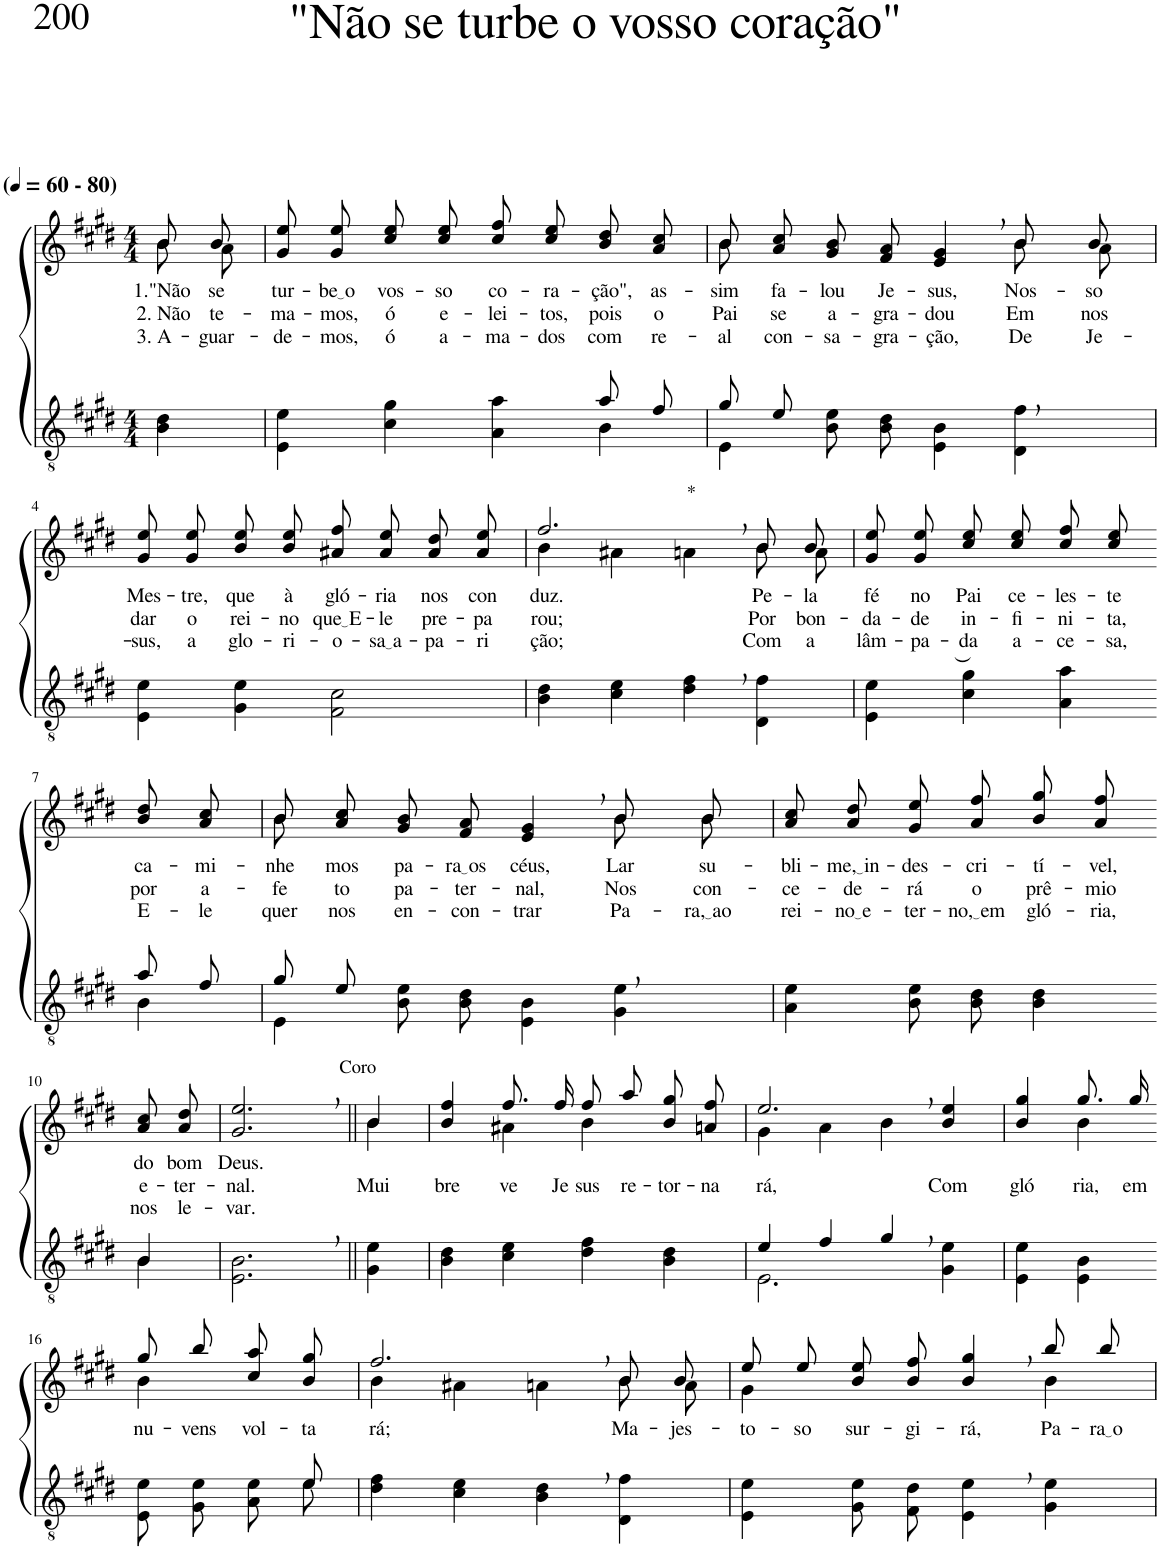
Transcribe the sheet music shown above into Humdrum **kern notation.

**kern	**kern	**text	**text	**text
*part2	*part1	*part1	*part1	*part1
*staff2	*staff1	*staff1	*staff1	*staff1
*I"Parte III e IV	*I"Parte I e II	*	*	*
*clefGv2	*clefG2	*	*	*
*Trd4c7	*Trd4c7	*	*	*
*k[f#c#g#d#]	*k[f#c#g#d#]	*	*	*
*M4/4	*M4/4	*	*	*
*MM60	*MM60	*	*	*
=1	=1	=1	=1	=1
*	*^	*	*	*
!	!LO:TX:a:B:t=(	!	!	!	!
!	!LO:TX:a:B:t=- 80)	!	!	!	!
!	!	!	!LO:LY:b	!LO:LY:b	!LO:LY:b
4B\ 4d#\	8b/L	8b\L	1."Não	2. Não	3. A-
!	!	!	!LO:LY:b	!LO:LY:b	!LO:LY:b
.	8b/J	8a\J	se	te-	-guar-
=2	=2	=2	=2	=2	=2
*^	*	*	*	*	*
!	!	!	!	!LO:LY:b	!LO:LY:b	!LO:LY:b
*	*	*v	*v	*	*	*
2ryy	4E\ 4e\	8g#\ 8ee\L	tur-	-ma-	-de-
!	!	!	!LO:LY:b	!LO:LY:b	!LO:LY:b
.	.	8g#\ 8ee\J	be o	-mos,	-mos,
!	!	!	!LO:LY:b	!LO:LY:b	!LO:LY:b
.	4c#\ 4g#\	8cc#\ 8ee\L	vos-	ó	ó
!	!	!	!LO:LY:b	!LO:LY:b	!LO:LY:b
.	.	8cc#\ 8ee\J	-so	e-	a-
!	!	!	!LO:LY:b	!LO:LY:b	!LO:LY:b
4ryy	4A\ 4a\	8cc#\ 8ff#\L	co-	-lei-	-ma-
!	!	!	!LO:LY:b	!LO:LY:b	!LO:LY:b
.	.	8cc#\ 8ee\J	-ra-	-tos,	-dos
!	!	!	!LO:LY:b	!LO:LY:b	!LO:LY:b
8a/L	4B\	8b\ 8dd#\L	-ção",	pois	com
!	!	!	!LO:LY:b	!LO:LY:b	!LO:LY:b
8f#/J	.	8a\ 8cc#\J	as-	o	re-
=3	=3	=3	=3	=3	=3
!	!	!	!LO:LY:b	!LO:LY:b	!LO:LY:b
*	*	*^	*	*	*
8g#/L	4E\	8b\	8b\L	-sim	Pai	-al
!	!	!	!	!LO:LY:b	!LO:LY:b	!LO:LY:b
8e/J	.	2ryy	8a\ 8cc#\J	fa-	se	con-
!	!	!	!	!LO:LY:b	!LO:LY:b	!LO:LY:b
4ryy	8B\ 8e\L	.	8g#/ 8b/L	-lou	a-	-sa-
!	!	!	!	!LO:LY:b	!LO:LY:b	!LO:LY:b
.	8B\ 8d#\J	.	8f#/ 8a/J	Je-	-gra-	-gra-
!	!	!	!	!LO:LY:b	!LO:LY:b	!LO:LY:b
2ryy	4E\ 4B\	.	4e/ 4g#/	-sus,	-dou	-ção,
.	.	8ryy	.	.	.	.
!	!	!	!	!LO:LY:b	!LO:LY:b	!LO:LY:b
.	4D#\ 4f#\	8b\L	8b/L	Nos-	Em	De
!	!	!	!	!LO:LY:b	!LO:LY:b	!LO:LY:b
.	.	8a\J	8b/J	-so	nos	Je-
*v	*v	*	*	*	*	*
!!LO:LB:g=z
=4	=4	=4	=4	=4	=4
!	!	!	!LO:LY:b	!LO:LY:b	!LO:LY:b
*	*v	*v	*	*	*
4E\ 4e\	8g#\ 8ee\L	Mes-	dar	-sus,
!	!	!LO:LY:b	!LO:LY:b	!LO:LY:b
.	8g#\ 8ee\J	-tre,	o	a
!	!	!LO:LY:b	!LO:LY:b	!LO:LY:b
4G#\ 4e\	8b\ 8ee\L	que	rei-	glo-
!	!	!LO:LY:b	!LO:LY:b	!LO:LY:b
.	8b\ 8ee\J	à	-no	-ri-
!	!	!LO:LY:b	!LO:LY:b	!LO:LY:b
2F#\ 2c#\	8a#X\ 8ff#\L	gló-	que E	-o-
!	!	!LO:LY:b	!LO:LY:b	!LO:LY:b
.	8a#\ 8ee\J	-ria	-le	sa a
!	!	!LO:LY:b	!LO:LY:b	!LO:LY:b
.	8a#\ 8dd#\L	nos	pre-	-pa-
!	!	!LO:LY:b	!LO:LY:b	!LO:LY:b
.	8a#\ 8ee\J	con-	-pa-	-ri-
=5	=5	=5	=5	=5
*	*^	*	*	*
!	!LO:TX:a:t=*	!	!	!	!
!	!	!	!LO:LY:b	!LO:LY:b	!LO:LY:b
4B\ 4d#\	2.ff#,/	4b\	-duz.	-rou;	-ção;
4c#\ 4e\	.	4a#X\	.	.	.
4d#\, 4f#\,	.	4an\	.	.	.
!	!	!	!LO:LY:b	!LO:LY:b	!LO:LY:b
4D#\ 4f#\	8b/L	8b\L	Pe-	-Por	Com
!	!	!	!LO:LY:b	!LO:LY:b	!LO:LY:b
.	8b/J	8a\J	-la	bon-	a
=6	=6	=6	=6	=6	=6
!	!	!	!LO:LY:b	!LO:LY:b	!LO:LY:b
*	*v	*v	*	*	*
4E\ 4e\	8g#\ 8ee\L	fé	-da-	lâm-
!	!	!LO:LY:b	!LO:LY:b	!LO:LY:b
.	8g#\ 8ee\J	no	-de	-pa-
!	!	!LO:LY:b	!LO:LY:b	!LO:LY:b
4c#\ 4g#\	8cc#\ 8ee\L	Pai	in-	-da
!	!	!LO:LY:b	!LO:LY:b	!LO:LY:b
.	8cc#\ 8ee\J	ce-	-fi-	a-
!	!	!LO:LY:b	!LO:LY:b	!LO:LY:b
4A\ 4a\	8cc#\ 8ff#\L	-les-	-ni-	-ce-
!	!	!LO:LY:b	!LO:LY:b	!LO:LY:b
.	8cc#\ 8ee\J	-te	-ta,	-sa,
!!LO:LB:g=z
=7-	=7-	=7-	=7-	=7-
*^	*	*	*	*
!	!	!	!LO:LY:b	!LO:LY:b	!LO:LY:b
8a/L	4B\	8b\ 8dd#\L	ca-	por	E-
!	!	!	!LO:LY:b	!LO:LY:b	!LO:LY:b
8f#/J	.	8a\ 8cc#\J	-mi-	a-	-le
=8	=8	=8	=8	=8	=8
!	!	!	!LO:LY:b	!LO:LY:b	!LO:LY:b
*	*	*^	*	*	*
8g#/L	4E\	8b\	8b\L	-nhe-	-fe-	quer
!	!	!	!	!LO:LY:b	!LO:LY:b	!LO:LY:b
8e/J	.	2ryy	8a\ 8cc#\J	-mos	-to	nos
!	!	!	!	!LO:LY:b	!LO:LY:b	!LO:LY:b
4ryy	8B\ 8e\L	.	8g#/ 8b/L	pa-	pa-	en-
!	!	!	!	!LO:LY:b	!LO:LY:b	!LO:LY:b
.	8B\ 8d#\J	.	8f#/ 8a/J	ra os	-ter-	-con-
!	!	!	!	!LO:LY:b	!LO:LY:b	!LO:LY:b
2ryy	4E\ 4B\	.	4e/ 4g#/	céus,	-nal,	-trar
.	.	8ryy	.	.	.	.
!	!	!	!	!LO:LY:b	!LO:LY:b	!LO:LY:b
.	4G#\ 4e\	8b\L	8b/L	Lar	Nos	Pa-
!	!	!	!	!LO:LY:b	!LO:LY:b	!LO:LY:b
.	.	8b\J	8b/J	su-	con-	ra, ao
*v	*v	*	*	*	*	*
=9	=9	=9	=9	=9	=9
!	!	!	!LO:LY:b	!LO:LY:b	!LO:LY:b
*	*v	*v	*	*	*
4A\ 4e\	8a\ 8cc#\L	-bli-	-ce-	rei-
!	!	!LO:LY:b	!LO:LY:b	!LO:LY:b
.	8a\ 8dd#\J	me, in	-de-	no e
!	!	!LO:LY:b	!LO:LY:b	!LO:LY:b
8B\ 8e\L	8g#\ 8ee\L	-des-	-rá	-ter-
!	!	!LO:LY:b	!LO:LY:b	!LO:LY:b
8B\ 8d#\J	8a\ 8ff#\J	-cri-	o	no, em
!	!	!LO:LY:b	!LO:LY:b	!LO:LY:b
4B\ 4d#\	8b\ 8gg#\L	-tí-	prê-	gló-
!	!	!LO:LY:b	!LO:LY:b	!LO:LY:b
.	8a\ 8ff#\J	-vel,	-mio	-ria,
!!LO:LB:g=z
=10-	=10-	=10-	=10-	=10-
*^	*	*	*	*
!	!	!	!LO:LY:b	!LO:LY:b	!LO:LY:b
4B/	4B\	8a\ 8cc#\L	do	e-	nos
!	!	!	!LO:LY:b	!LO:LY:b	!LO:LY:b
.	.	8a\ 8dd#\J	bom	-ter-	le-
*v	*v	*	*	*	*
=11	=11	=11	=11	=11
!	!LO:TX:a:t=Coro	!	!	!
!	!	!LO:LY:b	!LO:LY:b	!LO:LY:b
2.E\, 2.B\,	2.g#/, 2.ee/,	Deus.	-nal.	-var.
=12||	=12||	=12||	=12||	=12||
*	*^	*	*	*
!	!	!	!	!LO:LY:b	!
4G#\ 4e\	4b/	4b\	.	Mui	.
=13	=13	=13	=13	=13	=13
!	!	!	!	!LO:LY:b	!
4B\ 4d#\	4b/ 4ff#/	4ryy	.	bre-	.
!	!	!	!	!LO:LY:b	!
4c#\ 4e\	8.ff#/L	4a#X\	.	-ve	.
!	!	!	!	!LO:LY:b	!
.	16ff#/Jk	.	.	Je-	.
!	!	!	!	!LO:LY:b	!
4d#\ 4f#\	8ff#/L	4b\	.	-sus	.
!	!	!	!	!LO:LY:b	!
.	8aa/J	.	.	re-	.
!	!	!	!	!LO:LY:b	!
4B\ 4d#\	8b\ 8gg#\L	4ryy	.	-tor-	.
!	!	!	!	!LO:LY:b	!
.	8an\ 8ff#\J	.	.	-na-	.
=14	=14	=14	=14	=14	=14
*^	*	*	*	*	*
!	!	!	!	!	!LO:LY:b	!
4e/	2.E\	2.ee,/	4g#\	.	-rá,	.
4f#/	.	.	4a\	.	.	.
4g#,/	.	.	4b\	.	.	.
!	!	!	!	!	!LO:LY:b	!
4ryy	4G#\ 4e\	4b/ 4ee/	4ryy	.	Com	.
=15	=15	=15	=15	=15	=15	=15
!	!	!	!	!	!LO:LY:b	!
*v	*v	*	*	*	*	*
4E\ 4e\	4b/ 4gg#/	4ryy	.	gló-	.
!	!	!	!	!LO:LY:b	!
4E\ 4B\	8.gg#/L	4b\	.	-ria,	.
!	!	!	!	!LO:LY:b	!
.	16gg#/Jk	.	.	em	.
!!LO:LB:g=z	!!
=16-	=16-	=16-	=16-	=16-	=16-
*k[f#c#g#d#]	*k[f#c#g#d#]	*	*	*	*
*^	*	*	*	*	*
!	!	!	!	!LO:LY:b	!	!
4.ryy	8E/ 8e/L	8gg#/L	4b\	nu-	.	.
!	!	!	!	!LO:LY:b	!	!
.	8G#/ 8e/J	8bb/J	.	-vens	.	.
!	!	!	!	!LO:LY:b	!	!
.	8A\ 8e\L	8cc#\ 8aa\L	4ryy	vol-	.	.
!	!	!	!	!LO:LY:b	!	!
8e/	8e\J	8b\ 8gg#\J	.	-ta-	.	.
=17	=17	=17	=17	=17	=17	=17
!	!	!	!	!LO:LY:b	!	!
*v	*v	*	*	*	*	*
4d#\ 4f#\	2.ff#,/	4b\	-rá;	.	.
4c#\ 4e\	.	4a#X\	.	.	.
4B\, 4d#\,	.	4an\	.	.	.
!	!	!	!LO:LY:b	!	!
4D#\ 4f#\	8b/L	8b\L	Ma-	.	.
!	!	!	!LO:LY:b	!	!
.	8b/J	8a\J	-jes-	.	.
=18	=18	=18	=18	=18	=18
!	!	!	!LO:LY:b	!	!
4E\ 4e\	8ee/L	4g#\	-to-	.	.
!	!	!	!LO:LY:b	!	!
.	8ee/J	.	-so	.	.
!	!	!	!LO:LY:b	!	!
8G#\ 8e\L	8b\ 8ee\L	2ryy	sur-	.	.
!	!	!	!LO:LY:b	!	!
8F#\ 8d#\J	8b\ 8ff#\J	.	-gi-	.	.
!	!	!	!LO:LY:b	!	!
4E\, 4e\,	4b/, 4gg#/,	.	-rá,	.	.
!	!	!	!LO:LY:b	!	!
4G#\ 4e\	8bb/L	4b\	Pa-	.	.
!	!	!	!LO:LY:b	!	!
.	8bb/J	.	ra o	.	.
*	*v	*v	*	*	*
=	=	=	=	=
*-	*-	*-	*-	*-
